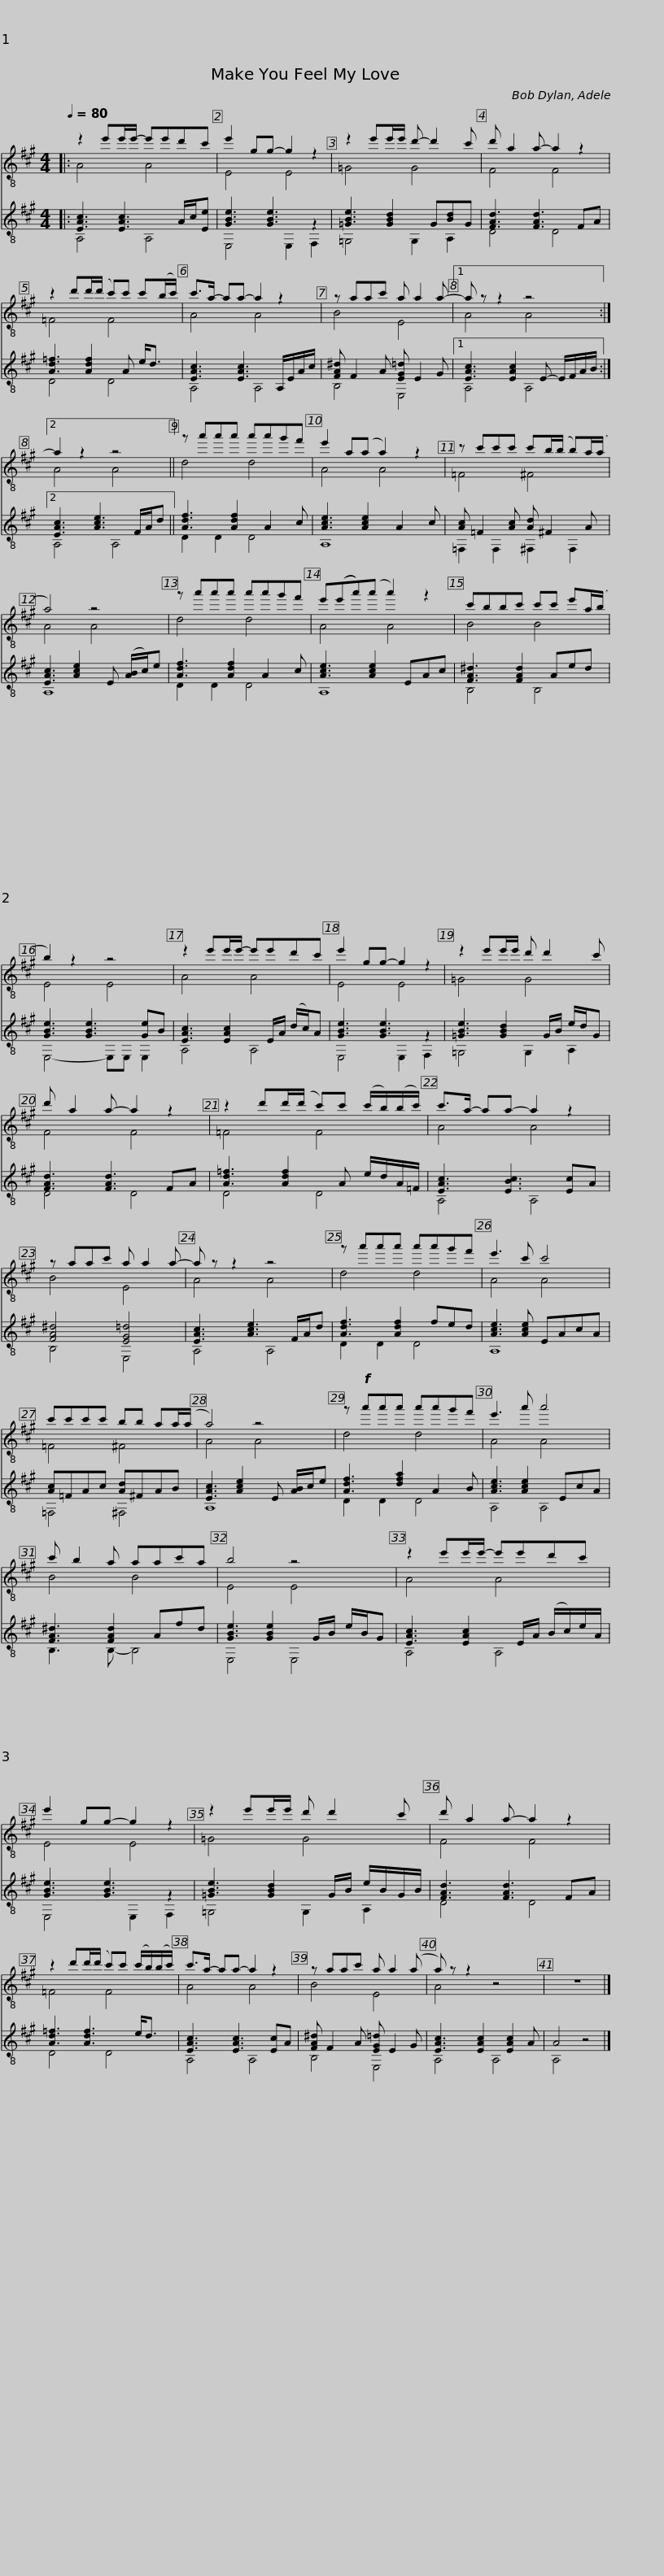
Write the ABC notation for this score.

X:1
%%score ( 1 2 ) ( 3 4 )
L:1/8
Q:1/4=80
M:4/4
I:linebreak $
K:A
V:1 treble-8 transpose=-12
V:2 treble-8 transpose="-12 "
V:3 treble-8
V:4 treble-8
V:1
|: z2 e'e'/e'/- e'e'd'c' | e'2 gg- g2 z2 | z2 e'e'/e'/ d'- d'2 c' | d' a2 a- a2 z2 |$ z2 d'd'/(d'/ c')c' c'(b/c'/) | %5
 c'>a- aa- a2 z2 | z aac' a a2 a- |1$ a z z2 z4 :|2 a2 z2 z4 || z a'a'a' a'a'g'f' | %10
 e'2 a(a a2) z2 |$ z c'c'c' c'b/(b/ b)a/(a/ | a4) z4 | z a'a'a' a'a'g'f' |$ e'((e'a'))(a' a'2) z2 | %15
 c'bbc' c'c' e'a/(b/ | b2) z2 z4 | z2 e'e'/e'/- e'e'd'c' |$ e'2 gg- g2 z2 | z2 e'e'/e'/ d' d'2 c' | %20
 d' a2 a- a2 z2 | z2 d'd'/(d'/ c')c' (c'/b/)(b/c'/) |$ c'>a- aa- a2 z2 | z aac' a a2 a- | a z z2 z4 | %25
 z a'a'a' a'a'g'f' |$ e'3 c' c'4 | c'c'c'c' bb aa/(a/ | a4) z4 | z!f! a'a'a' a'a'g'f' |$ %30
 e'3 a' a'4 | c' b2 a aac'a | b4 z4 |$ z2 e'e'/e'/- e'e'd'c' | e'2 gg- g2 z2 | %35
 z2 e'e'/e'/ d' d'2 c' | d' a2 a- a2 z2 |$ z2 d'd'/(d'/ c')c' (c'/b/)(b/c'/) | c'>a- aa- a2 z2 | z aac' a a2 (a | %40
 a) z z2 z4 | z8 |] %42
V:2
|: A4 A4 | E4 E4 | =G4 G4 | F4 F4 |$ =F4 F4 | %5
 A4 A4 | B4 E4 |1$ A4 A4 :|2 A4 A4 || d4 d4 | %10
 A4 A4 |$ =F4 ^F4 | A4 A4 | d4 d4 |$ A4 A4 | %15
 B4 B4 | E4 E4 | A4 A4 |$ E4 E4 | =G4 G4 | %20
 F4 F4 | =F4 F4 |$ A4 A4 | B4 E4 | A4 A4 | %25
 d4 d4 |$ A4 A4 | =F4 ^F4 | A4 A4 | d4 d4 |$ %30
 A4 A4 | B4 B4 | E4 E4 |$ A4 A4 | E4 E4 | %35
 =G4 G4 | F4 F4 |$ =F4 F4 | A4 A4 | B4 E4 | %40
 A4 z4 | x8 |] %42
V:3
|: [EAc]3 [EAc]3 A/c/[Ee] | [GBe]3 [GBe]3 z2 | [=GBe]3 [GBd]2 G[Bd]G | [FAd]3 [FAd]3 FA |$ [Ad=f]3 [Adf]2 A e<d | %5
 [EAc]3 [EAc]3 A,/E/A/c/ | [FA^d] F2 A [EG=d] E2 G |1$ [EAc]3 [EAc]2 E- E/F/A/B/ :|2 [EAc]3 [Ace]3 F/A/d || [Adf]3 [Adf]2 A2 c | %10
 [Ace]3 [Ace]2 A2 c |$ [Ac] =F2 [Ac] [Ad] ^F2 A | [EAc]3 [Ace]2 E ([AB]/c/)e | [Adf]3 [Adf]2 A2 c |$ [Ace]3 [Ace]2 EAc | %15
 [FA^d]3 [FAd]2 Aed | [GBe]3 [GBe]3 [Ge]B | [EAc]3 [EAc]2 E/A/ (d/c/)A |$ [GBe]3 [GBe]3 z2 | [=GBe]3 [GBd]2 G/B/ e/d/G | %20
 [FAd]3 [FAd]3 FA | [Ad=f]3 [Adf]2 A e/d/A/=F/ |$ [EAc]3 [EBc]3 [Ec]A | [FA^d]4 [EG=d]4 | [EAc]3 [Ace]3 F/A/d | %25
 [Adf]3 [Adf]2 fed |$ [Ace]3 [Ace] EAcA | [Ac]=FAc [Ad]^FAB | [EAc]3 [Ace]2 E [AB]/c/e | [Adf]3 [dfa]2 A2 B |$ %30
 [Ace]3 [Ace]2 EcA | [FA^d]3 [FAd]2 Afd | [GBe]3 [GBe]2 G/B/ e/B/G |$ [EAc]3 [EAc]2 E/A/ (B/c/)e/A/ | [GBe]3 [GBe]3 z2 | %35
 [=GBe]3 [GBd]2 G/B/ e/B/G/B/ | [FAd]3 [FAd]3 FA |$ [Ad=f]3 [Adf]3 e<d | [EAc]3 [EAc]3 [Ec]A | [FA^d] F2 A [EG=d] E2 G | %40
 [EAc]3 [EAc]2 [EAc]2 A | A4 z4 |] %42
V:4
|: A,4 A,4 | E,4 E,2 F,2 | =G,4 G,2 A,2 | D4 D4 |$ D4 D4 | %5
 A,4 A,4 | B,4 E,4 |1$ A,4 A,4 :|2 A,4 A,4 || D2 D2 D4 | %10
 A,8 |$ =F,2 F,2 ^F,2 F,2 | A,8 | D2 D2 D4 |$ A,8 | %15
 B,4 B,4 | E,4- E,E, E,2 | A,4 A,4 |$ E,4 E,2 F,2 | =G,4 G,2 A,2 | %20
 D4 D4 | D4 D4 |$ A,4 A,4 | B,4 E,4 | A,4 A,4 | %25
 D2 D2 D4 |$ A,8 | =F,4 ^F,4 | A,8 | D2 D2 D4 |$ %30
 A,4 A,4 | B,3 B,- B,4 | E,4 E,4 |$ A,4 A,4 | E,4 E,2 F,2 | %35
 =G,4 G,2 A,2 | D4 D4 |$ D4 D4 | A,4 A,4 | B,4 E,4 | %40
 A,4 A,4 | A,4 z4 |] %42
